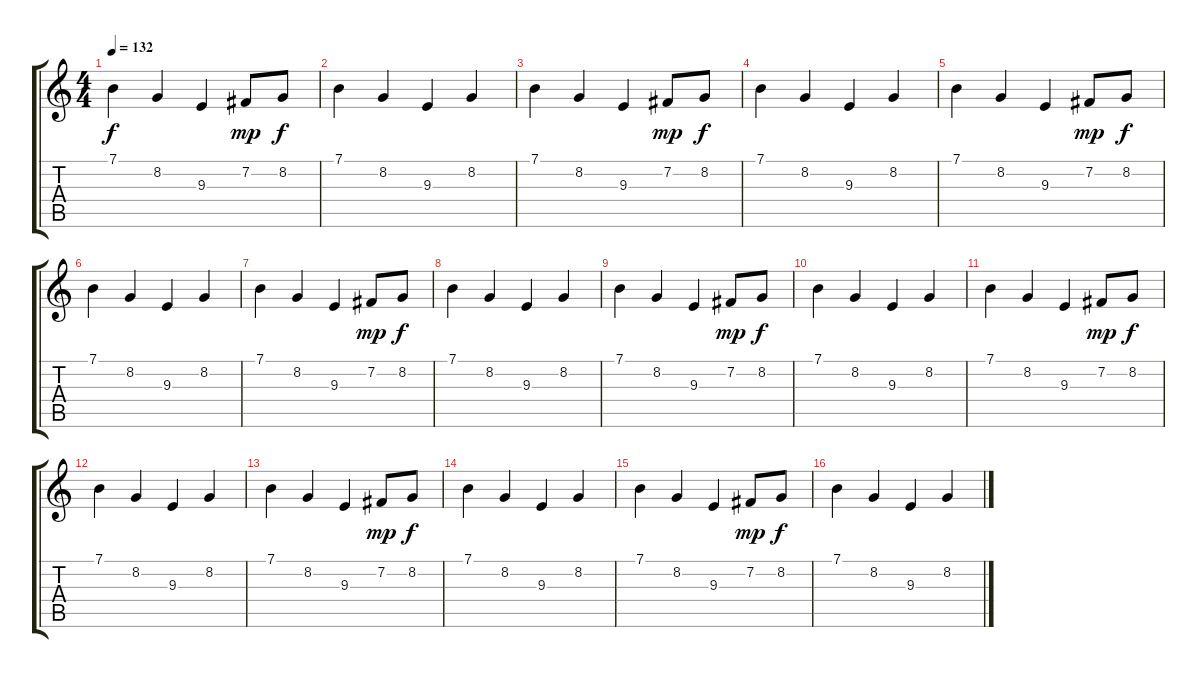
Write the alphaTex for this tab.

\track "" {instrument tubularbells}
\staff {score tabs}
\tuning (E4 B3 G3 D3 A2 E2) {hide}
\ts (4 4)
\tempo 132
\clef g2
\ks c
7.1.4{dy f} 8.2.4 9.3.4 7.2.8{dy mp} 8.2.8{dy f} |
7.1.4 8.2.4 9.3.4 8.2.4 |
7.1.4 8.2.4 9.3.4 7.2.8{dy mp} 8.2.8{dy f} |
7.1.4 8.2.4 9.3.4 8.2.4 |
7.1.4 8.2.4 9.3.4 7.2.8{dy mp} 8.2.8{dy f} |
7.1.4 8.2.4 9.3.4 8.2.4 |
7.1.4 8.2.4 9.3.4 7.2.8{dy mp} 8.2.8{dy f} |
7.1.4 8.2.4{volume 8} 9.3.4{volume 8} 8.2.4{volume 8} |
7.1.4{volume 8} 8.2.4 9.3.4{volume 8} 7.2.8{dy mp volume 8} 8.2.8{dy f} |
7.1.4{volume 8} 8.2.4{volume 9} 9.3.4{volume 9} 8.2.4 |
7.1.4{volume 9} 8.2.4{volume 9} 9.3.4{volume 9} 7.2.8{dy mp volume 9} 8.2.8{dy f} |
7.1.4{volume 9} 8.2.4 9.3.4 8.2.4 |
7.1.4 8.2.4 9.3.4 7.2.8{dy mp} 8.2.8{dy f} |
7.1.4 8.2.4 9.3.4 8.2.4 |
7.1.4 8.2.4 9.3.4 7.2.8{dy mp} 8.2.8{dy f} |
7.1.4 8.2.4 9.3.4 8.2.4
